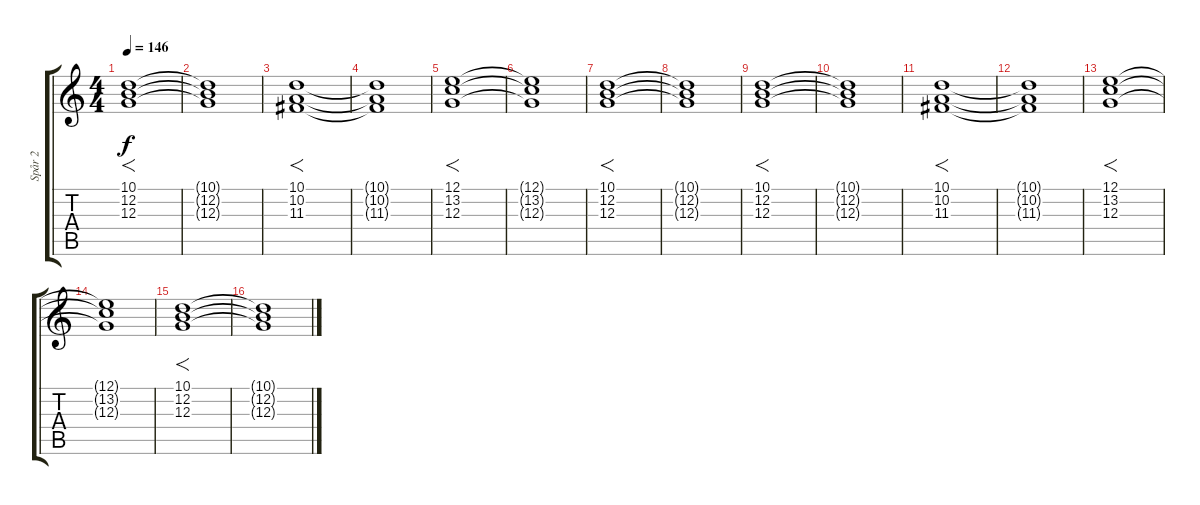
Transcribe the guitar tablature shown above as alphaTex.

\track ("Spår 2" "Spår 2") {instrument stringensemble2}
\staff {score tabs}
\tuning (E4 B3 G3 D3 A2 E2) {hide}
\ts (4 4)
\tempo 146
\clef g2
\ks c
(10.1 12.2 12.3).1{f dy f} |
(10.1{t} 12.2{t} 12.3{t}).1 |
(10.1 10.2 11.3).1{f} |
(10.1{t} 10.2{t} 11.3{t}).1 |
(12.1 13.2 12.3).1{f} |
(12.1{t} 13.2{t} 12.3{t}).1 |
(10.1 12.2 12.3).1{f} |
(10.1{t} 12.2{t} 12.3{t}).1 |
(10.1 12.2 12.3).1{f} |
(10.1{t} 12.2{t} 12.3{t}).1 |
(10.1 10.2 11.3).1{f} |
(10.1{t} 10.2{t} 11.3{t}).1 |
(12.1 13.2 12.3).1{f} |
(12.1{t} 13.2{t} 12.3{t}).1 |
(10.1 12.2 12.3).1{f} |
(10.1{t} 12.2{t} 12.3{t}).1
